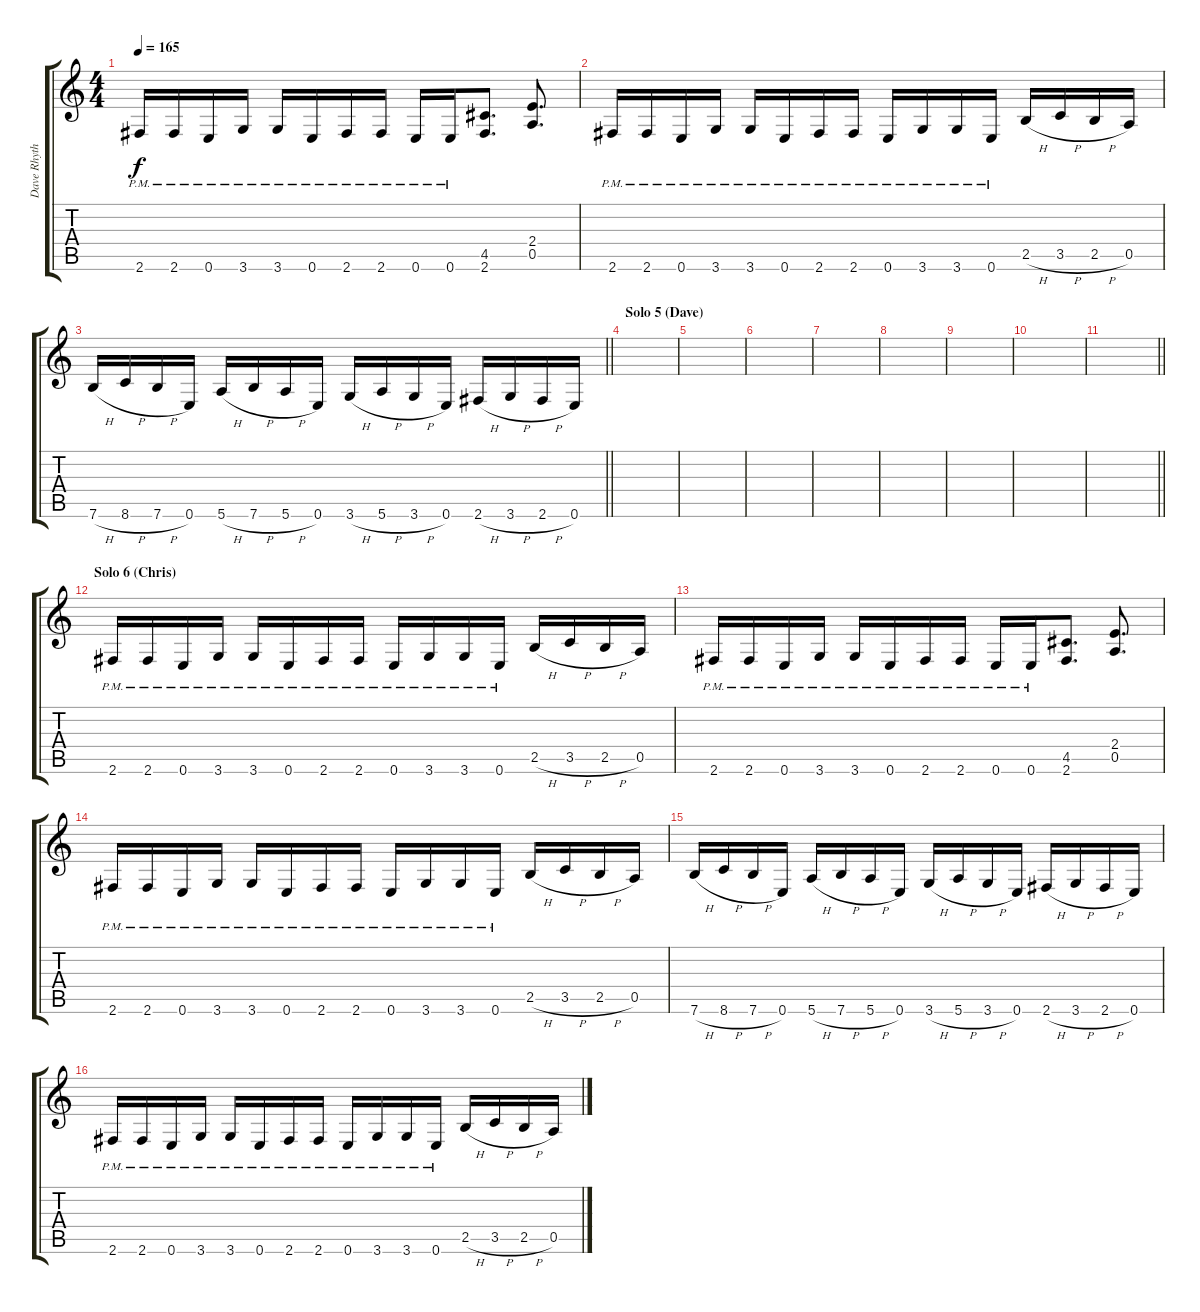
\track ("Dave Rhythm" "Dave Rhyth") {instrument distortionguitar}
\staff {score tabs}
\tuning (E4 B3 G3 D3 A2 E2) {hide}
\ts (4 4)
\tempo 165
\clef g2
\ks c
2.6{pm}.16{dy f} 2.6{pm}.16 0.6{pm}.16 3.6{pm}.16 3.6{pm}.16 0.6{pm}.16 2.6{pm}.16 2.6{pm}.16 0.6{pm}.16 0.6{pm}.16 (4.5 2.6).8{d} (2.4 0.5).8{d} |
2.6{pm}.16 2.6{pm}.16 0.6{pm}.16 3.6{pm}.16 3.6{pm}.16 0.6{pm}.16 2.6{pm}.16 2.6{pm}.16 0.6{pm}.16 3.6{pm}.16 3.6{pm}.16 0.6{pm}.16 2.5{h}.16 3.5{h}.16 2.5{h}.16 0.5.16 |
\barLineRight lightlight
7.6{h}.16 8.6{h}.16 7.6{h}.16 0.6.16 5.6{h}.16 7.6{h}.16 5.6{h}.16 0.6.16 3.6{h}.16 5.6{h}.16 3.6{h}.16 0.6.16 2.6{h}.16 3.6{h}.16 2.6{h}.16 0.6.16 |
\section ("" "Solo 5 (Dave)")
|
|
|
|
|
|
|
\barLineRight lightlight
|
\section ("" "Solo 6 (Chris)")
2.6{pm}.16 2.6{pm}.16 0.6{pm}.16 3.6{pm}.16 3.6{pm}.16 0.6{pm}.16 2.6{pm}.16 2.6{pm}.16 0.6{pm}.16 3.6{pm}.16 3.6{pm}.16 0.6{pm}.16 2.5{h}.16 3.5{h}.16 2.5{h}.16 0.5.16 |
2.6{pm}.16 2.6{pm}.16 0.6{pm}.16 3.6{pm}.16 3.6{pm}.16 0.6{pm}.16 2.6{pm}.16 2.6{pm}.16 0.6{pm}.16 0.6{pm}.16 (4.5 2.6).8{d} (2.4 0.5).8{d} |
2.6{pm}.16 2.6{pm}.16 0.6{pm}.16 3.6{pm}.16 3.6{pm}.16 0.6{pm}.16 2.6{pm}.16 2.6{pm}.16 0.6{pm}.16 3.6{pm}.16 3.6{pm}.16 0.6{pm}.16 2.5{h}.16 3.5{h}.16 2.5{h}.16 0.5.16 |
7.6{h}.16 8.6{h}.16 7.6{h}.16 0.6.16 5.6{h}.16 7.6{h}.16 5.6{h}.16 0.6.16 3.6{h}.16 5.6{h}.16 3.6{h}.16 0.6.16 2.6{h}.16 3.6{h}.16 2.6{h}.16 0.6.16 |
2.6{pm}.16 2.6{pm}.16 0.6{pm}.16 3.6{pm}.16 3.6{pm}.16 0.6{pm}.16 2.6{pm}.16 2.6{pm}.16 0.6{pm}.16 3.6{pm}.16 3.6{pm}.16 0.6{pm}.16 2.5{h}.16 3.5{h}.16 2.5{h}.16 0.5.16
